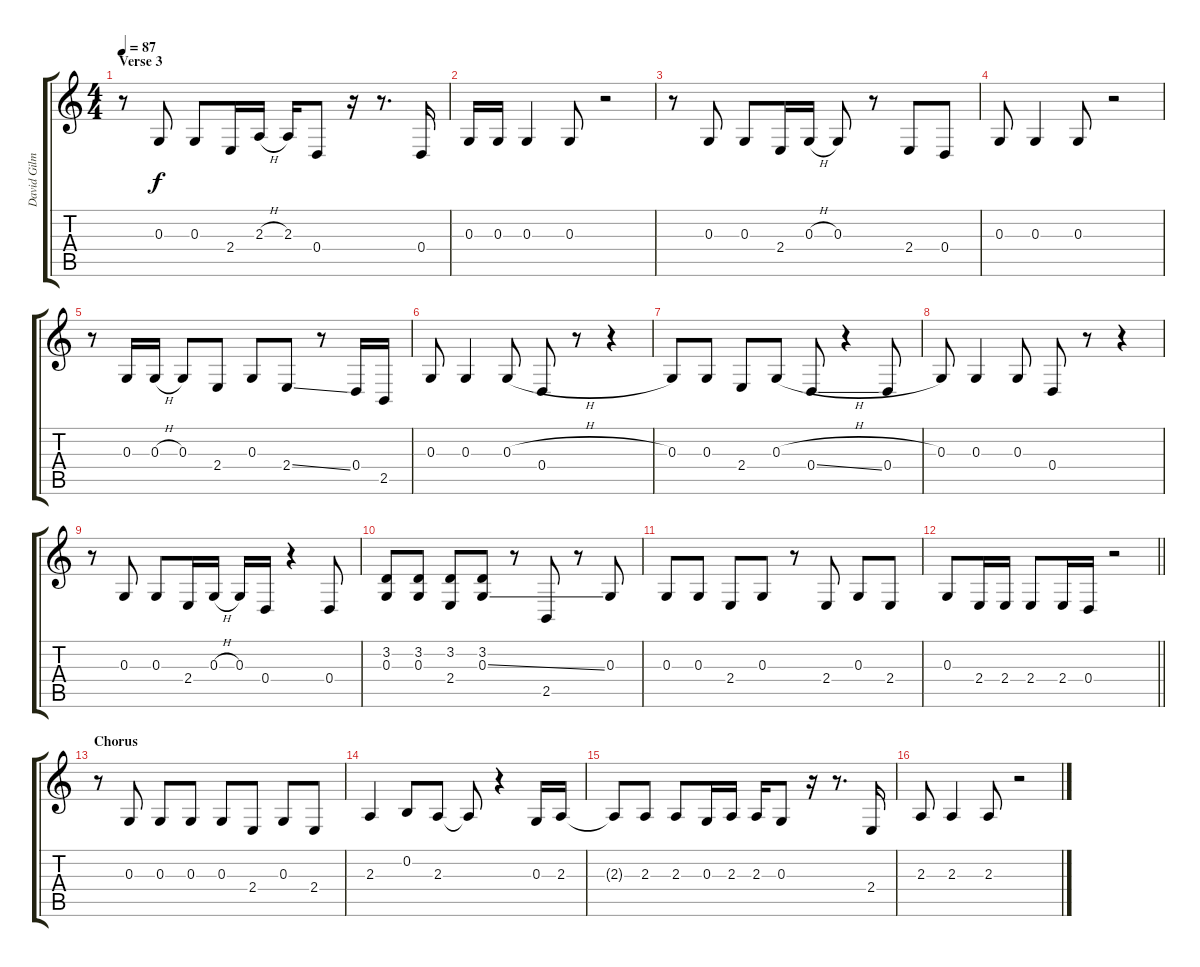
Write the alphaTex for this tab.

\track ("David Gilmour (Vocals)" "David Gilm") {instrument lead2sawtooth}
\staff {score tabs}
\tuning (E4 B3 G3 D3 A2 E2) {hide}
\ts (4 4)
\section ("" "Verse 3")
\tempo 87
\clef g2
\ks c
r.8{dy f} 0.3.8 0.3.8 2.4.16 2.3{h}.16 2.3.16 0.4.8 r.16 r.8{d} 0.4.16 |
0.3.16 0.3.16 0.3.4 0.3.8 r.2 |
r.8 0.3.8 0.3.8 2.4.16 0.3{h}.16 0.3.8 r.8 2.4.8 0.4.8 |
0.3.8 0.3.4 0.3.8 r.2 |
r.8 0.3.16 0.3{h}.16 0.3.8 2.4.8 0.3.8 2.4{ss}.8 r.8 0.4.16 2.5.16 |
0.3.8 0.3.4 0.3{h}.8 0.4.8 r.8 r.4 |
0.3.8 0.3.8 2.4.8 0.3{h}.8 0.4{ss}.8 r.4 0.4.8 |
0.3.8 0.3.4 0.3.8 0.4.8 r.8 r.4 |
r.8 0.3.8 0.3.8 2.4.16 0.3{h}.16 0.3.16 0.4.16 r.4 0.4.8 |
(3.2 0.3).8 (3.2 0.3).8 (3.2 2.4).8 (3.2 0.3{ss}).8 r.8 2.5.8 r.8 0.3.8 |
0.3.8 0.3.8 2.4.8 0.3.8 r.8 2.4.8 0.3.8 2.4.8 |
\barLineRight lightlight
0.3.8 2.4.16 2.4.16 2.4.8 2.4.16 0.4.16 r.2 |
\section ("" "Chorus")
r.8 0.3.8 0.3.8 0.3.8 0.3.8 2.4.8 0.3.8 2.4.8 |
2.3.4 0.2.8 2.3.8 2.3{t}.8 r.4 0.3.16 2.3.16 |
2.3{t}.8 2.3.8 2.3.8 0.3.16 2.3.16 2.3.16 0.3.8 r.16 r.8{d} 2.4.16 |
2.3.8 2.3.4 2.3.8 r.2
